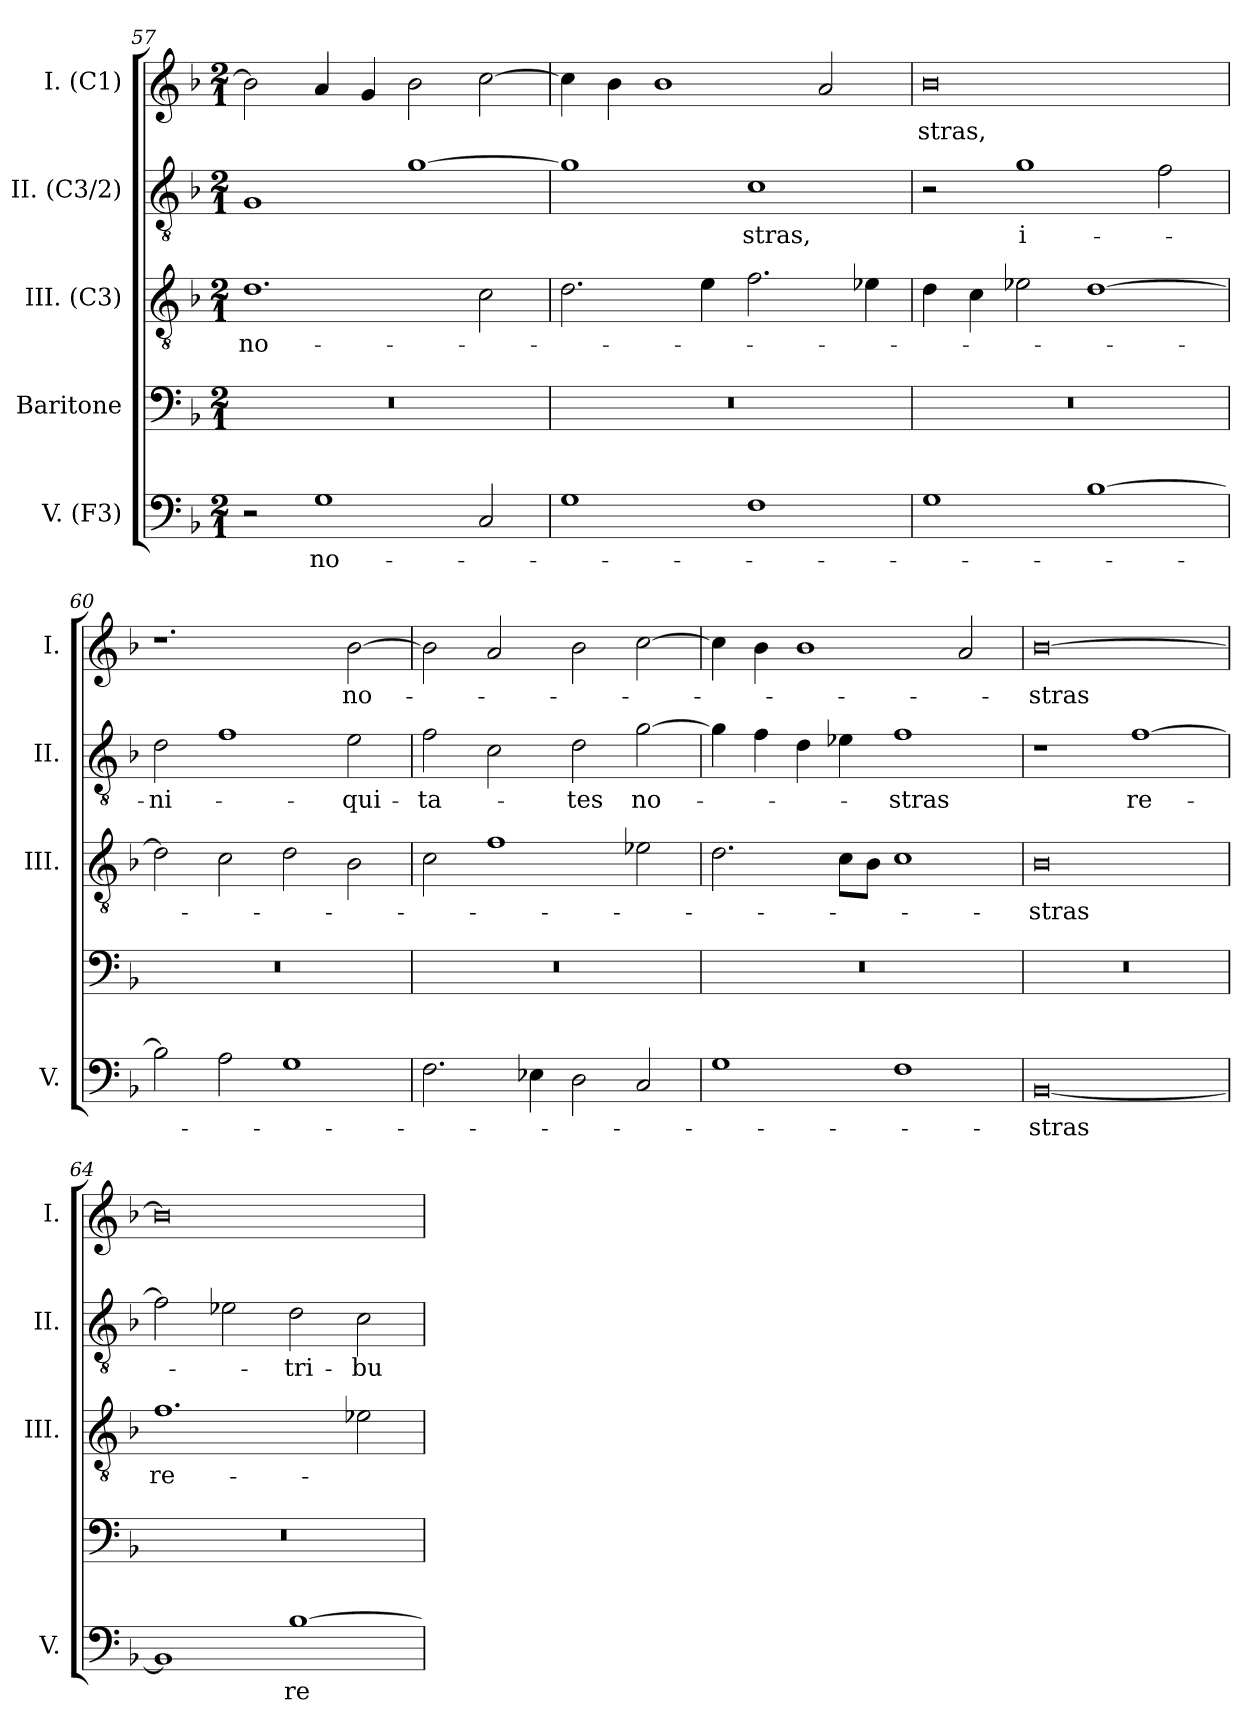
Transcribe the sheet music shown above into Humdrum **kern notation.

**kern	**text	**kern	**kern	**text	**kern	**text	**kern	**text
*part5	*part5	*part4	*part3	*part3	*part2	*part2	*part1	*part1
*staff5	*staff5	*staff4	*staff3	*staff3	*staff2	*staff2	*staff1	*staff1
*I"V. (F3)	*	*I"Baritone	*I"III. (C3)	*	*I"II. (C3/2)	*	*I"I. (C1)	*
*I'V.	*	*	*I'III.	*	*I'II.	*	*I'I.	*
!!LO:LB:g=z
*clefF4	*	*clefF4	*clefGv2	*	*clefGv2	*	*clefG2	*
*	*	*	*ITrd7c12	*	*ITrd7c12	*	*	*
*k[b-]	*	*k[b-]	*k[b-]	*	*k[b-]	*	*k[b-]	*
*F:	*	*F:	*F:	*	*F:	*	*F:	*
*M2/1	*	*M2/1	*M2/1	*	*M2/1	*	*M2/1	*
=57	=57	=57	=57	=57	=57	=57	=57	=57
!	!	!LO:N:vis=1	!	!	!	!	!	!
!	!	!	!	!LO:LY:b:color=#000000	!	!	!	!
2r	.	0r	1.Di	no-	1GGi	.	2b-i\]	.
!	!LO:LY:b:color=#000000	!	!	!	!	!	!	!
1Gi	no-	.	.	.	.	.	4ai/	.
.	.	.	.	.	.	.	4gi/	.
.	.	.	.	.	[1Gi	.	2b-i\	.
2Ci/	.	.	2Ci\	.	.	.	[2cci\	.
=58	=58	=58	=58	=58	=58	=58	=58	=58
!	!	!LO:N:vis=1	!	!	!	!	!	!
1Gi	.	0r	2.Di\	.	1Gi]	.	4cci\]	.
.	.	.	.	.	.	.	4b-i\	.
.	.	.	.	.	.	.	1b-i	.
.	.	.	4Ei\	.	.	.	.	.
!	!	!	!	!	!	!LO:LY:b:color=#000000	!	!
1Fi	.	.	2.Fi\	.	1Ci	-stras,	.	.
.	.	.	.	.	.	.	2ai/	.
.	.	.	4E-i\	.	.	.	.	.
=59	=59	=59	=59	=59	=59	=59	=59	=59
!	!	!LO:N:vis=1	!	!	!	!	!	!
!	!	!	!	!	!	!	!	!LO:LY:b:color=#000000
1Gi	.	0r	4Di\	.	2r	.	0b-i	-stras,
.	.	.	4Ci\	.	.	.	.	.
!	!	!	!	!	!	!LO:LY:b:color=#000000	!	!
.	.	.	2E-i\	.	1Gi	i-	.	.
[1B-i	.	.	[1Di	.	.	.	.	.
.	.	.	.	.	2Fi\	.	.	.
=60	=60	=60	=60	=60	=60	=60	=60	=60
!	!	!LO:N:vis=1	!	!	!	!	!	!
!	!	!	!	!	!	!LO:LY:b:color=#000000	!	!
2B-i\]	.	0r	2Di\]	.	2Di\	-ni-	1.r	.
2Ai\	.	.	2Ci\	.	1Fi	.	.	.
1Gi	.	.	2Di\	.	.	.	.	.
!	!	!	!	!	!	!LO:LY:b:color=#000000	!	!
!	!	!	!	!	!	!	!	!LO:LY:b:color=#000000
.	.	.	2BB-i\	.	2Ei\	-qui-	[2b-i\	no-
=61	=61	=61	=61	=61	=61	=61	=61	=61
!	!	!LO:N:vis=1	!	!	!	!	!	!
!	!	!	!	!	!	!LO:LY:b:color=#000000	!	!
2.Fi\	.	0r	2Ci\	.	2Fi\	-ta-	2b-i\]	.
.	.	.	1Fi	.	2Ci\	.	2ai/	.
4E-i\	.	.	.	.	.	.	.	.
!	!	!	!	!	!	!LO:LY:b:color=#000000	!	!
2Di\	.	.	.	.	2Di\	-tes	2b-i\	.
!	!	!	!	!	!	!LO:LY:b:color=#000000	!	!
2Ci/	.	.	2E-i\	.	[2Gi\	no-	[2cci\	.
!!LO:PB:g=z
=62	=62	=62	=62	=62	=62	=62	=62	=62
!	!	!LO:N:vis=1	!	!	!	!	!	!
1Gi	.	0r	2.Di\	.	4Gi\]	.	4cci\]	.
.	.	.	.	.	4Fi\	.	4b-i\	.
.	.	.	.	.	4Di\	.	1b-i	.
.	.	.	8Ci\L	.	4E-i\	.	.	.
.	.	.	8BB-i\J	.	.	.	.	.
!	!	!	!	!	!	!LO:LY:b:color=#000000	!	!
1Fi	.	.	1Ci	.	1Fi	-stras	.	.
.	.	.	.	.	.	.	2ai/	.
=63	=63	=63	=63	=63	=63	=63	=63	=63
!	!LO:LY:b:color=#000000	!LO:N:vis=1	!	!	!	!	!	!
!	!	!	!	!LO:LY:b:color=#000000	!	!	!	!
!	!	!	!	!	!	!	!	!LO:LY:b:color=#000000
[0BB-i	-stras	0r	0BB-i	-stras	1r	.	[0b-i	-stras
!	!	!	!	!	!	!LO:LY:b:color=#000000	!	!
.	.	.	.	.	[1Fi	re-	.	.
=64	=64	=64	=64	=64	=64	=64	=64	=64
!	!	!LO:N:vis=1	!	!	!	!	!	!
!	!	!	!	!LO:LY:b:color=#000000	!	!	!	!
1BB-i]	.	0r	1.Fi	re-	2Fi\]	.	0b-i]	.
.	.	.	.	.	2E-i\	.	.	.
!	!LO:LY:b:color=#000000	!	!	!	!	!	!	!
!	!	!	!	!	!	!LO:LY:b:color=#000000	!	!
[1B-i	re-	.	.	.	2Di\	-tri-	.	.
!	!	!	!	!	!	!LO:LY:b:color=#000000	!	!
.	.	.	2E-i\	.	2Ci\	-bu-	.	.
=	=	=	=	=	=	=	=	=
*-	*-	*-	*-	*-	*-	*-	*-	*-
